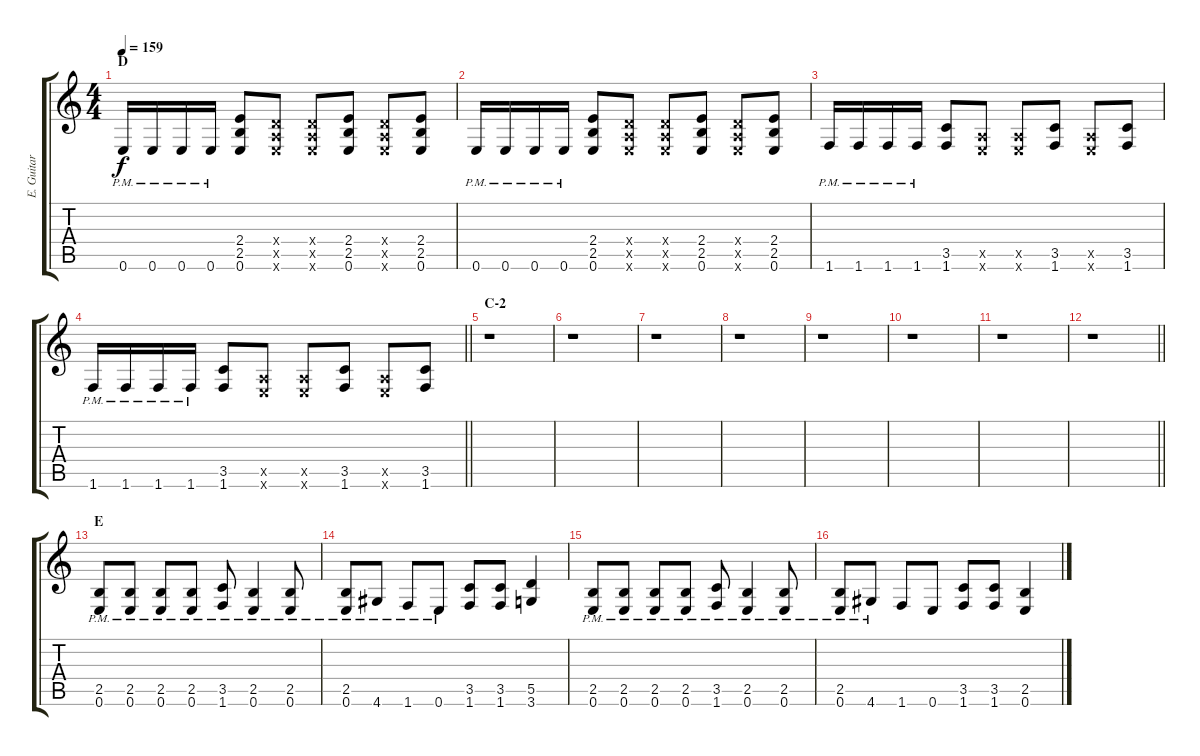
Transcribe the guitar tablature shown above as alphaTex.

\track ("E. Guitar I" "E. Guitar ") {instrument overdrivenguitar}
\staff {score tabs}
\tuning (E4 B3 G3 D3 A2 E2) {hide}
\ts (4 4)
\section ("" "D")
\tempo 159
\clef g2
\ks c
0.6{pm}.16{dy f} 0.6{pm}.16 0.6{pm}.16 0.6{pm}.16 (2.4 2.5 0.6).8 (0.4{x} 0.5{x} 0.6{x}).8 (0.4{x} 0.5{x} 0.6{x}).8 (2.4 2.5 0.6).8 (0.4{x} 0.5{x} 0.6{x}).8 (2.4 2.5 0.6).8 |
0.6{pm}.16 0.6{pm}.16 0.6{pm}.16 0.6{pm}.16 (2.4 2.5 0.6).8 (0.4{x} 0.5{x} 0.6{x}).8 (0.4{x} 0.5{x} 0.6{x}).8 (2.4 2.5 0.6).8 (0.4{x} 0.5{x} 0.6{x}).8 (2.4 2.5 0.6).8 |
1.6{pm}.16 1.6{pm}.16 1.6{pm}.16 1.6{pm}.16 (3.5 1.6).8 (0.5{x} 0.6{x}).8 (0.5{x} 0.6{x}).8 (3.5 1.6).8 (0.5{x} 0.6{x}).8 (3.5 1.6).8 |
\barLineRight lightlight
1.6{pm}.16 1.6{pm}.16 1.6{pm}.16 1.6{pm}.16 (3.5 1.6).8 (0.5{x} 0.6{x}).8 (0.5{x} 0.6{x}).8 (3.5 1.6).8 (0.5{x} 0.6{x}).8 (3.5 1.6).8 |
\section ("" "C-2")
r.1 |
r.1 |
r.1 |
r.1 |
r.1 |
r.1 |
r.1 |
\barLineRight lightlight
r.1 |
\section ("" "E")
(2.5{pm} 0.6{pm}).8 (2.5{pm} 0.6{pm}).8 (2.5{pm} 0.6{pm}).8 (2.5{pm} 0.6{pm}).8 (3.5{pm} 1.6{pm}).8 (2.5{pm} 0.6{pm}).4 (2.5{pm} 0.6{pm}).8 |
(2.5{pm} 0.6{pm}).8 4.6{pm}.8 1.6{pm}.8 0.6{pm}.8 (3.5 1.6).8 (3.5 1.6).8 (5.5 3.6).4 |
(2.5{pm} 0.6{pm}).8 (2.5{pm} 0.6{pm}).8 (2.5{pm} 0.6{pm}).8 (2.5{pm} 0.6{pm}).8 (3.5{pm} 1.6{pm}).8 (2.5{pm} 0.6{pm}).4 (2.5{pm} 0.6{pm}).8 |
(2.5{pm} 0.6{pm}).8 4.6{pm}.8 1.6.8 0.6.8 (3.5 1.6).8 (3.5 1.6).8 (2.5 0.6).4
